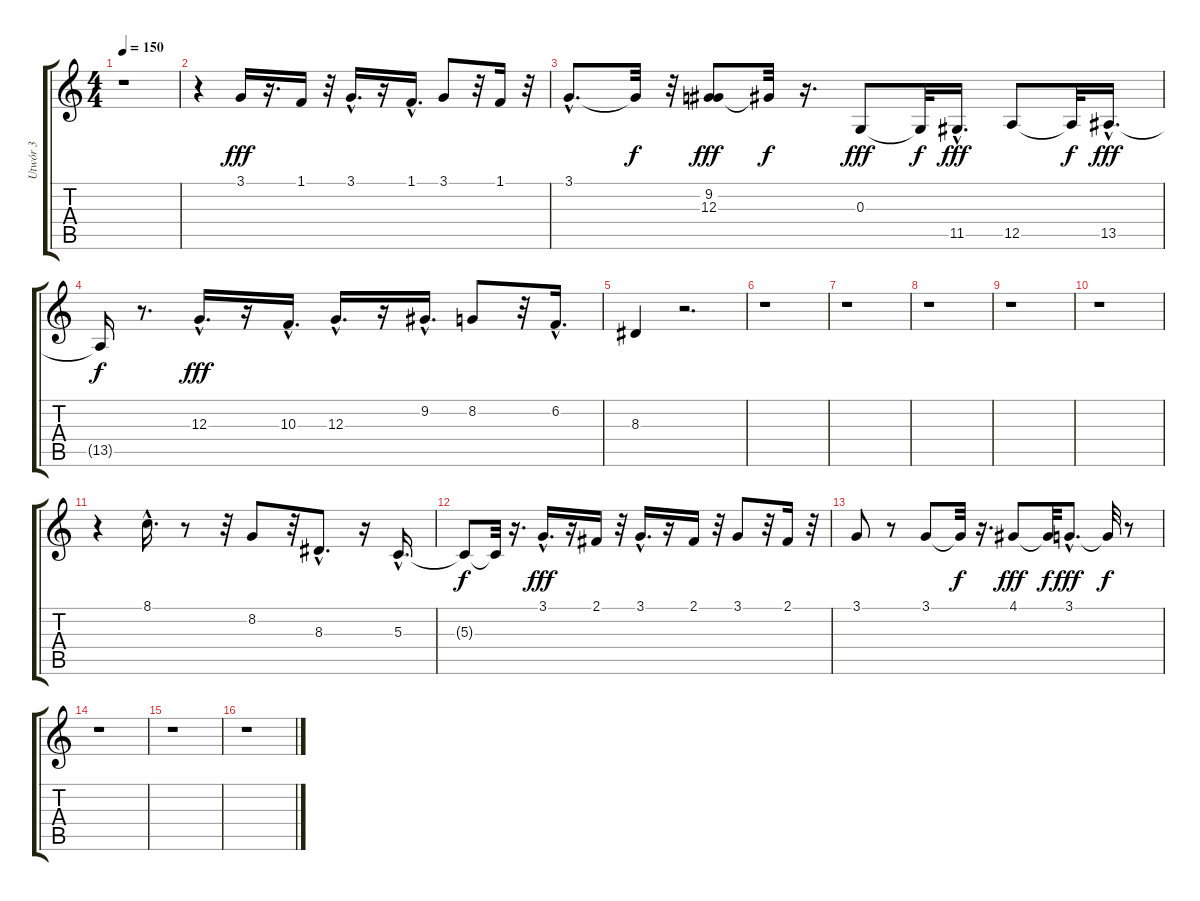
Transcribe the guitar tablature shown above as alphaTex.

\track ("Utwór 3" "Utwór 3") {instrument tenorsax}
\staff {score tabs}
\tuning (E4 B3 G3 D3 A2 E2) {hide}
\ts (4 4)
\tempo 150
\clef g2
\ks c
r.1{dy fff instrument tenorsax} |
r.4 3.1.16 r.16{d} 1.1.16 r.32 3.1{hac}.16{d} r.16 1.1{hac}.16{d} 3.1.8 r.32 1.1.16 r.32 |
3.1{hac}.8{d} 3.1{t}.32{dy f} r.32 (9.2 12.3).8{dy fff} 9.2{t}.32{dy f} r.16{d} 0.3.8{dy fff} 0.3{t}.32{dy f} 11.5{hac}.16{d dy fff} 12.5.8 12.5{t}.32{dy f} 13.5{hac}.16{d dy fff} |
13.5{t}.16{dy f} r.8{d} 12.3{hac}.16{d dy fff} r.16 10.3{hac}.16{d} 12.3{hac}.16{d} r.16 9.2{hac}.16{d} 8.2.8 r.32 6.2{hac}.16{d} |
8.3.4 r.2{d} |
r.1 |
r.1 |
r.1 |
r.1 |
r.1 |
r.4 8.1{hac}.16{d} r.8 r.32 8.2.8 r.32 8.3{hac}.8{d} r.16 5.3{hac}.16{d} |
5.3{t}.8{dy f} 5.3{t}.32 r.16{d} 3.1{hac}.16{d dy fff} r.16 2.1.16 r.32 3.1{hac}.16{d} r.16 2.1.16 r.32 3.1.8 r.32 2.1.16 r.32 |
3.1.8 r.8 3.1.8 3.1{t}.32{dy f} r.16{d} 4.1.8{dy fff} 4.1{t}.32{dy f} 3.1{hac}.8{d dy fff} 3.1{t}.32{dy f} r.8 |
r.1 |
r.1 |
r.1
